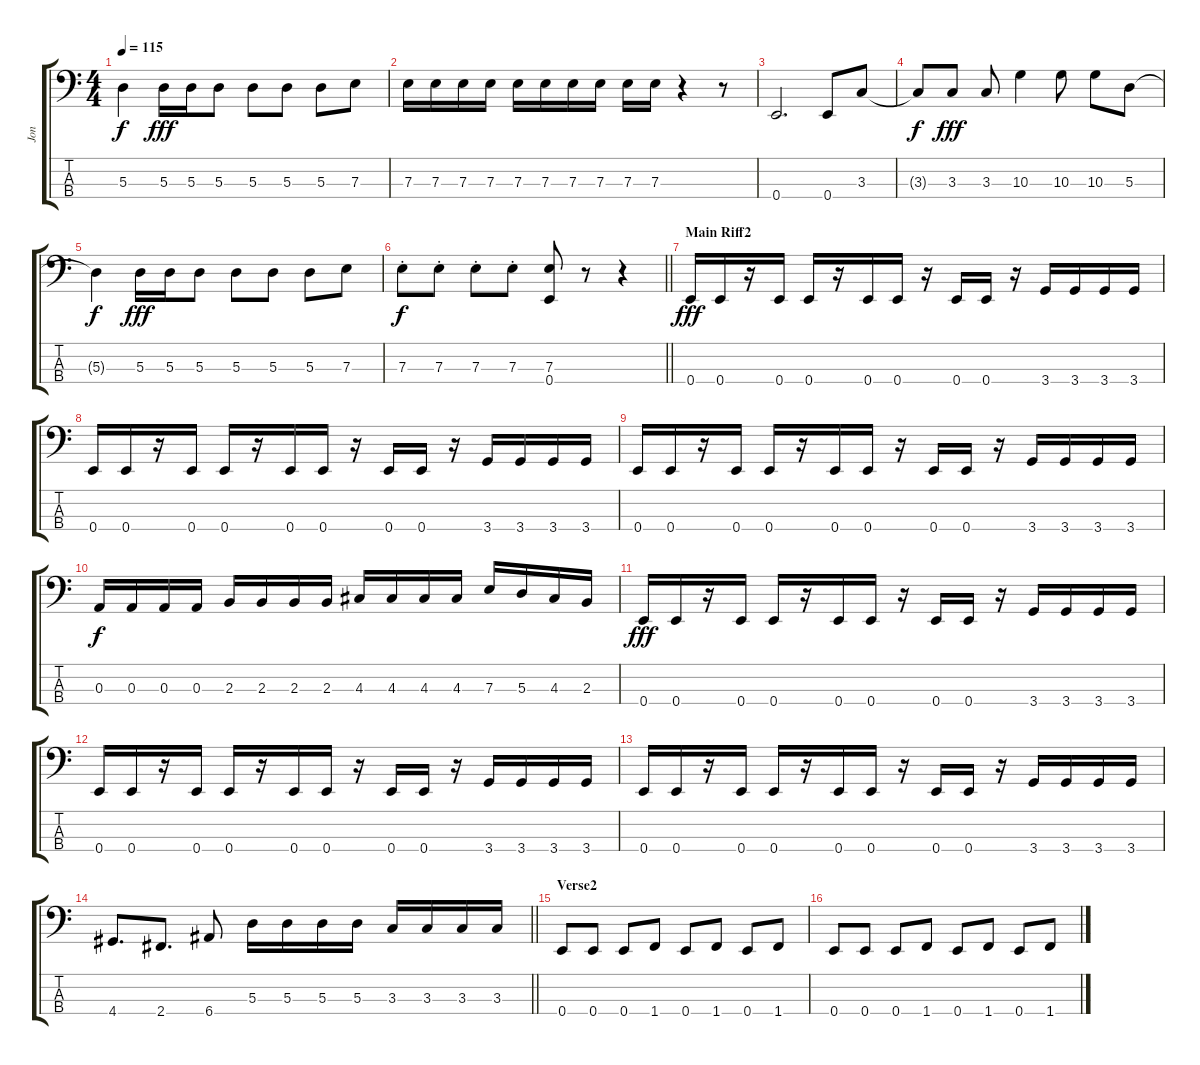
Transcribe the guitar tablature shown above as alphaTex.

\track ("Jon" "Jon") {instrument electricbassfinger}
\staff {score tabs}
\tuning (G2 D2 A1 E1) {hide}
\ts (4 4)
\tempo 115
\clef f4
\ks c
5.3{t}.4{dy f} 5.3.16{dy fff} 5.3.16 5.3.8 5.3.8 5.3.8 5.3.8 7.3.8 |
7.3.16 7.3.16 7.3.16 7.3.16 7.3.16 7.3.16 7.3.16 7.3.16 7.3.16 7.3.16 r.4 r.8 |
0.4.2{d} 0.4.8 3.3.8 |
3.3{t}.8{dy f} 3.3.8{dy fff} 3.3.8 10.3.4 10.3.8 10.3.8 5.3.8 |
5.3{t}.4{dy f} 5.3.16{dy fff} 5.3.16 5.3.8 5.3.8 5.3.8 5.3.8 7.3.8 |
\barLineRight lightlight
7.3{st}.8{dy f} 7.3{st}.8 7.3{st}.8 7.3{st}.8 (7.3 0.4).8 r.8 r.4 |
\section ("" "Main Riff2")
0.4.16{dy fff} 0.4.16 r.16 0.4.16 0.4.16 r.16 0.4.16 0.4.16 r.16 0.4.16 0.4.16 r.16 3.4.16 3.4.16 3.4.16 3.4.16 |
0.4.16 0.4.16 r.16 0.4.16 0.4.16 r.16 0.4.16 0.4.16 r.16 0.4.16 0.4.16 r.16 3.4.16 3.4.16 3.4.16 3.4.16 |
0.4.16 0.4.16 r.16 0.4.16 0.4.16 r.16 0.4.16 0.4.16 r.16 0.4.16 0.4.16 r.16 3.4.16 3.4.16 3.4.16 3.4.16 |
0.3.16{dy f} 0.3.16 0.3.16 0.3.16 2.3.16 2.3.16 2.3.16 2.3.16 4.3.16 4.3.16 4.3.16 4.3.16 7.3.16 5.3.16 4.3.16 2.3.16 |
0.4.16{dy fff} 0.4.16 r.16 0.4.16 0.4.16 r.16 0.4.16 0.4.16 r.16 0.4.16 0.4.16 r.16 3.4.16 3.4.16 3.4.16 3.4.16 |
0.4.16 0.4.16 r.16 0.4.16 0.4.16 r.16 0.4.16 0.4.16 r.16 0.4.16 0.4.16 r.16 3.4.16 3.4.16 3.4.16 3.4.16 |
0.4.16 0.4.16 r.16 0.4.16 0.4.16 r.16 0.4.16 0.4.16 r.16 0.4.16 0.4.16 r.16 3.4.16 3.4.16 3.4.16 3.4.16 |
\barLineRight lightlight
4.4.8{d} 2.4.8{d} 6.4.8 5.3.16 5.3.16 5.3.16 5.3.16 3.3.16 3.3.16 3.3.16 3.3.16 |
\section ("" "Verse2")
0.4.8 0.4.8 0.4.8 1.4.8 0.4.8 1.4.8 0.4.8 1.4.8 |
0.4.8 0.4.8 0.4.8 1.4.8 0.4.8 1.4.8 0.4.8 1.4.8
